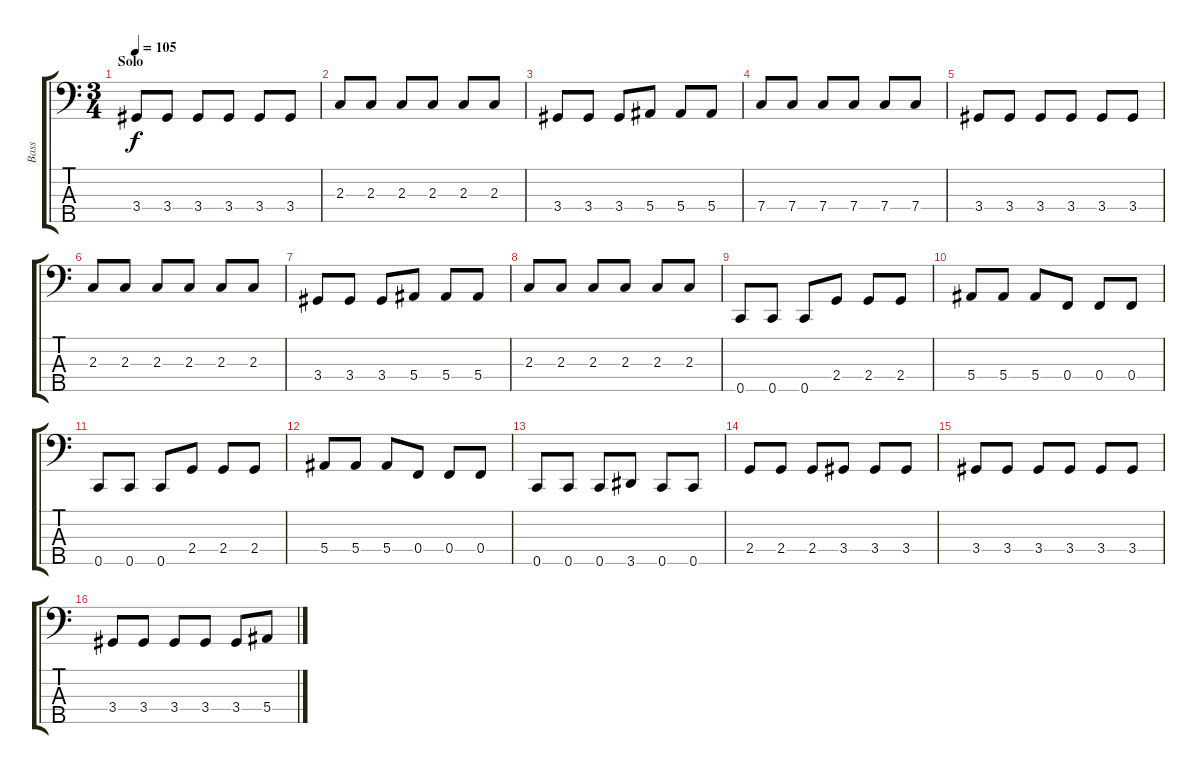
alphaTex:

\track ("Bass" "Bass") {instrument electricbassfinger}
\staff {score tabs}
\tuning (Ab2 Eb2 Bb1 F1 C1) {hide}
\ts (3 4)
\section ("" "Solo")
\tempo 105
\clef f4
\ks c
3.4.8{dy f} 3.4.8 3.4.8 3.4.8 3.4.8 3.4.8 |
2.3.8 2.3.8 2.3.8 2.3.8 2.3.8 2.3.8 |
3.4.8 3.4.8 3.4.8 5.4.8 5.4.8 5.4.8 |
7.4.8 7.4.8 7.4.8 7.4.8 7.4.8 7.4.8 |
3.4.8 3.4.8 3.4.8 3.4.8 3.4.8 3.4.8 |
2.3.8 2.3.8 2.3.8 2.3.8 2.3.8 2.3.8 |
3.4.8 3.4.8 3.4.8 5.4.8 5.4.8 5.4.8 |
2.3.8 2.3.8 2.3.8 2.3.8 2.3.8 2.3.8 |
0.5.8 0.5.8 0.5.8 2.4.8 2.4.8 2.4.8 |
5.4.8 5.4.8 5.4.8 0.4.8 0.4.8 0.4.8 |
0.5.8 0.5.8 0.5.8 2.4.8 2.4.8 2.4.8 |
5.4.8 5.4.8 5.4.8 0.4.8 0.4.8 0.4.8 |
0.5.8 0.5.8 0.5.8 3.5.8 0.5.8 0.5.8 |
2.4.8 2.4.8 2.4.8 3.4.8 3.4.8 3.4.8 |
3.4.8 3.4.8 3.4.8 3.4.8 3.4.8 3.4.8 |
3.4.8 3.4.8 3.4.8 3.4.8 3.4.8 5.4.8
